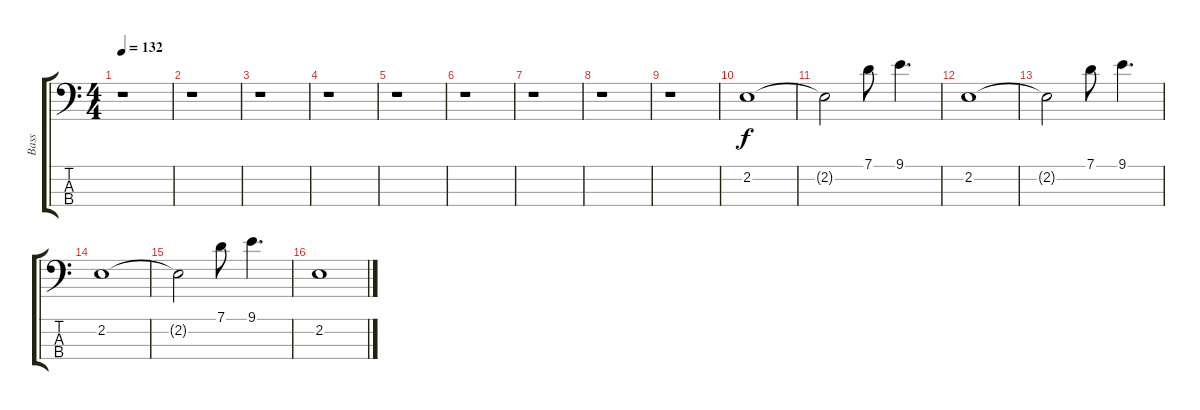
\track ("Bass" "Bass") {instrument electricbasspick}
\staff {score tabs}
\tuning (G2 D2 A1 E1) {hide}
\ts (4 4)
\section ("" "")
\tempo 132
\clef f4
\ks c
r.1{dy f instrument electricbasspick} |
r.1 |
r.1 |
r.1 |
r.1 |
r.1 |
r.1 |
r.1 |
r.1 |
2.2.1 |
2.2{t}.2 7.1.8 9.1.4{d} |
2.2.1 |
2.2{t}.2 7.1.8 9.1.4{d} |
2.2.1 |
2.2{t}.2 7.1.8 9.1.4{d} |
2.2.1
